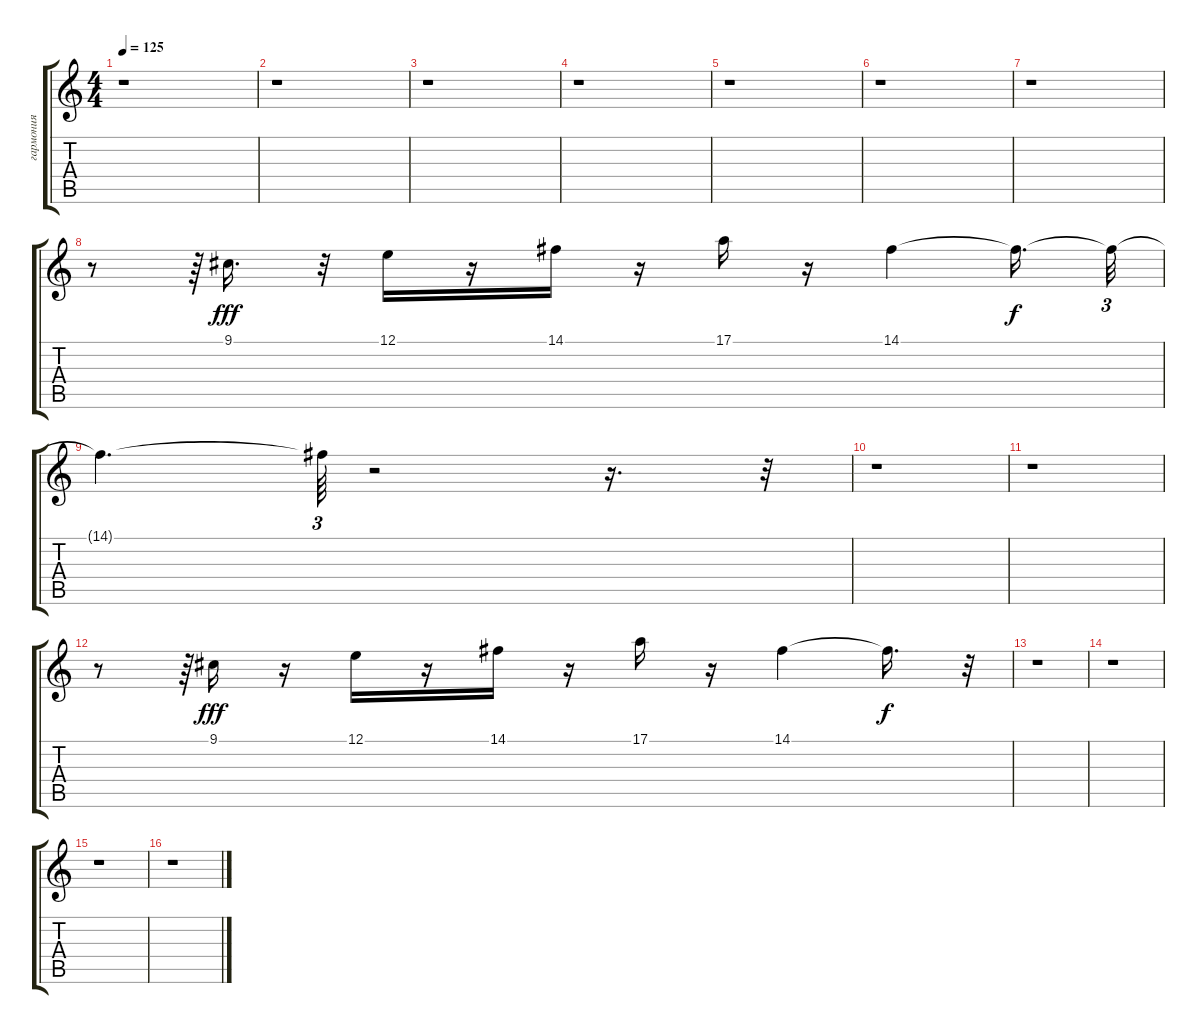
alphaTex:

\track ("гармония" "гармония") {instrument trombone}
\staff {score tabs}
\tuning (E4 B3 G3 D3 A2 E2) {hide}
\ts (4 4)
\tempo 125
\clef g2
\ks c
r.1{dy f} |
r.1 |
r.1 |
r.1 |
r.1 |
r.1 |
r.1 |
r.8 r.64{tu (3 2)} 9.1.16{d dy fff instrument trombone} r.32 12.1.16 r.16 14.1.16 r.16 17.1.16 r.16 14.1.4 14.1{t}.16{d dy f} 14.1{t}.32{tu (3 2)} |
14.1{t}.4{d} 14.1{t}.64{tu (3 2)} r.2 r.16{d} r.32{tu (3 2)} |
r.1 |
r.1 |
r.8 r.64{tu (3 2)} 9.1.16{dy fff} r.16 12.1.16 r.16 14.1.16 r.16 17.1.16 r.16 14.1.4 14.1{t}.16{d dy f} r.32{tu (3 2)} |
r.1 |
r.1 |
r.1 |
r.1
